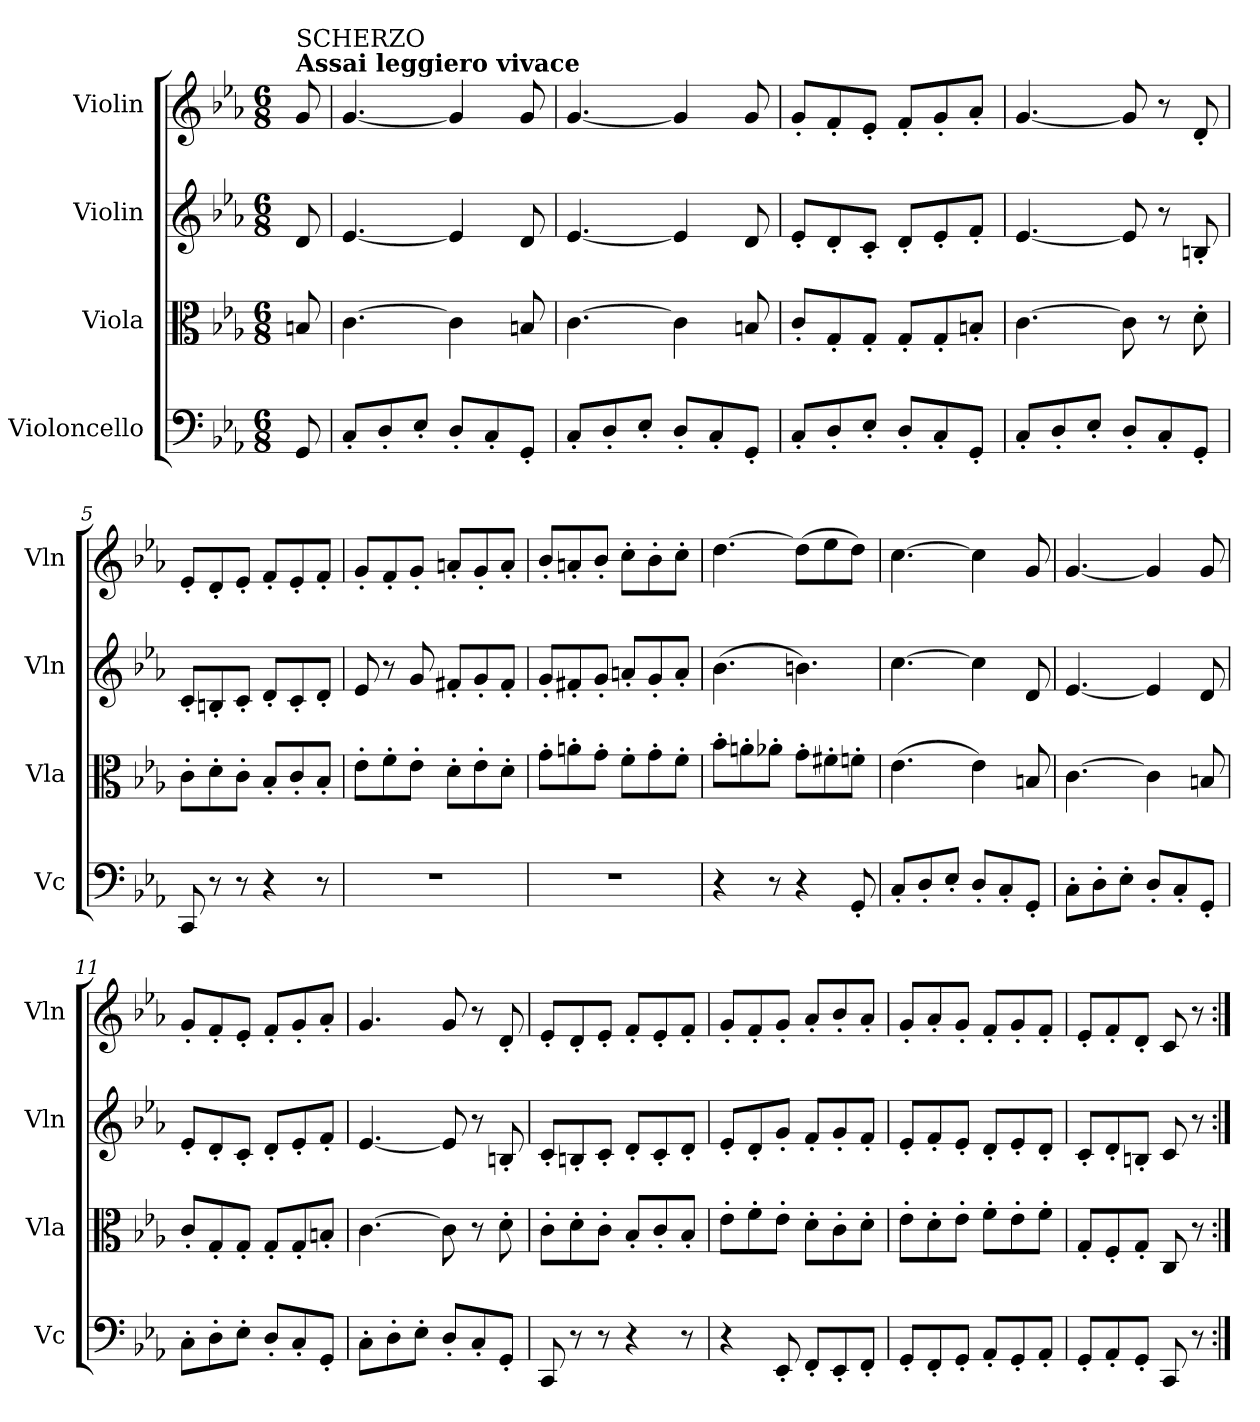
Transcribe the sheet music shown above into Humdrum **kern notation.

**kern	**kern	**kern	**kern
*part4	*part3	*part2	*part1
*staff4	*staff3	*staff2	*staff1
*I"Violoncello	*I"Viola	*I"Violin	*I"Violin
*I'Vc	*I'Vla	*I'Vln	*I'Vln
*clefF4	*clefC3	*clefG2	*clefG2
*k[b-e-a-]	*k[b-e-a-]	*k[b-e-a-]	*k[b-e-a-]
*M6/8	*M6/8	*M6/8	*M6/8
*MM228	*MM228	*MM228	*MM228
=	=	=	=
!	!	!	!LO:TX:a:B:t=Assai leggiero vivace
!	!	!	!LO:TX:a:t=SCHERZO
8GG/	8Bn/	8d/	8g/
=1	=1	=1	=1
8C'/L	[4.c\	[4.e-/	[4.g/
8D'/	.	.	.
8E-'/J	.	.	.
8D'/L	4c\]	4e-/]	4g/]
8C'/	.	.	.
8GG'/J	8Bn/	8d/	8g/
=2	=2	=2	=2
8C'/L	[4.c\	[4.e-/	[4.g/
8D'/	.	.	.
8E-'/J	.	.	.
8D'/L	4c\]	4e-/]	4g/]
8C'/	.	.	.
8GG'/J	8Bn/	8d/	8g/
=3	=3	=3	=3
8C'/L	8c'/L	8e-'/L	8g'/L
8D'/	8G'/	8d'/	8f'/
8E-'/J	8G'/J	8c'/J	8e-'/J
8D'/L	8G'/L	8d'/L	8f'/L
8C'/	8G'/	8e-'/	8g'/
8GG'/J	8Bn'/J	8f'/J	8a-'/J
=4	=4	=4	=4
8C'/L	[4.c\	[4.e-/	[4.g/
8D'/	.	.	.
8E-'/J	.	.	.
8D'/L	8c\]	8e-/]	8g/]
8C'/	8r	8r	8r
8GG'/J	8d'\	8Bn'/	8d'/
=5	=5	=5	=5
8CC/	8c'\L	8c'/L	8e-'/L
8r	8d'\	8Bn'/	8d'/
8r	8c'\J	8c'/J	8e-'/J
4r	8B-'/L	8d'/L	8f'/L
.	8c'/	8c'/	8e-'/
8r	8B-'/J	8d'/J	8f'/J
=6	=6	=6	=6
2.r	8e-'\L	8e-/	8g'/L
.	8f'\	8r	8f'/
.	8e-'\J	8g/	8g'/J
.	8d'\L	8f#X'/L	8an'/L
.	8e-'\	8g'/	8g'/
.	8d'\J	8f#'/J	8a'/J
=7	=7	=7	=7
2.r	8g'\L	8g'/L	8b-'/L
.	8an'\	8f#X'/	8an'/
.	8g'\J	8g'/J	8b-'/J
.	8f'\L	8an'/L	8cc'\L
.	8g'\	8g'/	8b-'\
.	8f'\J	8a'/J	8cc'\J
=8	=8	=8	=8
4r	8b-'\L	(4.b-\	[4.dd\
.	8an'\	.	.
8r	8a-X'\J	.	.
4r	8g'\L	4.bn\)	(8dd\L]
.	8f#X'\	.	8ee-\
8GG'/	8fn'\J	.	8dd\J)
=9	=9	=9	=9
8C'/L	(4.e-\	[4.cc\	[4.cc\
8D'/	.	.	.
8E-'/J	.	.	.
8D'/L	4e-\)	4cc\]	4cc\]
8C'/	.	.	.
8GG'/J	8Bn/	8d/	8g/
!!LO:LB:g=z
=10	=10	=10	=10
8C'\L	[4.c\	[4.e-/	[4.g/
8D'\	.	.	.
8E-'\J	.	.	.
8D'/L	4c\]	4e-/]	4g/]
8C'/	.	.	.
8GG'/J	8Bn/	8d/	8g/
=11	=11	=11	=11
8C'\L	8c'/L	8e-'/L	8g'/L
8D'\	8G'/	8d'/	8f'/
8E-'\J	8G'/J	8c'/J	8e-'/J
8D'/L	8G'/L	8d'/L	8f'/L
8C'/	8G'/	8e-'/	8g'/
8GG'/J	8Bn'/J	8f'/J	8a-'/J
=12	=12	=12	=12
8C'\L	[4.c\	[4.e-/	4.g/
8D'\	.	.	.
8E-'\J	.	.	.
8D'/L	8c\]	8e-/]	8g/
8C'/	8r	8r	8r
8GG'/J	8d'\	8Bn'/	8d'/
=13	=13	=13	=13
8CC/	8c'\L	8c'/L	8e-'/L
8r	8d'\	8Bn'/	8d'/
8r	8c'\J	8c'/J	8e-'/J
4r	8B-'/L	8d'/L	8f'/L
.	8c'/	8c'/	8e-'/
8r	8B-'/J	8d'/J	8f'/J
=14	=14	=14	=14
4r	8e-'\L	8e-'/L	8g'/L
.	8f'\	8d'/	8f'/
8EE-'/	8e-'\J	8g'/J	8g'/J
8FF'/L	8d'\L	8f'/L	8a-'/L
8EE-'/	8c'\	8g'/	8b-'/
8FF'/J	8d'\J	8f'/J	8a-'/J
=15	=15	=15	=15
8GG'/L	8e-'\L	8e-'/L	8g'/L
8FF'/	8d'\	8f'/	8a-'/
8GG'/J	8e-'\J	8e-'/J	8g'/J
8AA-'/L	8f'\L	8d'/L	8f'/L
8GG'/	8e-'\	8e-'/	8g'/
8AA-'/J	8f'\J	8d'/J	8f'/J
=16	=16	=16	=16
8GG'/L	8G'/L	8c'/L	8e-'/L
8AA-'/	8F'/	8d'/	8f'/
8GG'/J	8G'/J	8Bn'/J	8d'/J
8CC/	8C/	8c/	8c/
8r	8r	8r	8r
=:|!	=:|!	=:|!	=:|!
*-	*-	*-	*-
